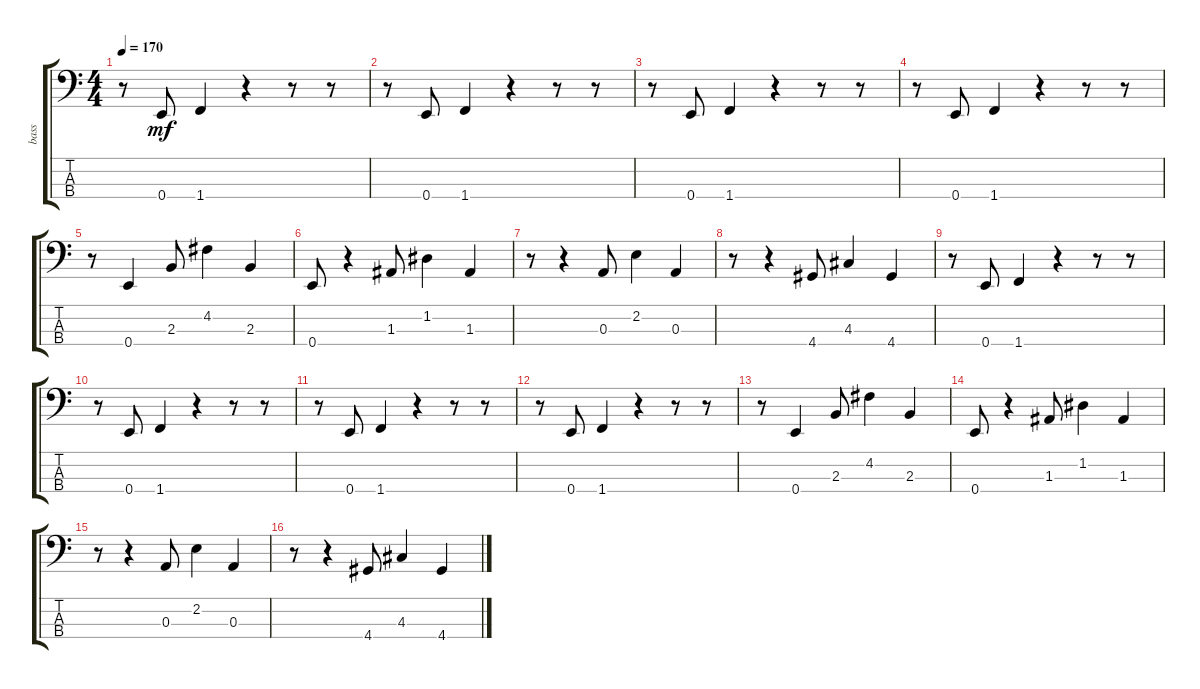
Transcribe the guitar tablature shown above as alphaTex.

\track ("bass                " "bass      ") {instrument electricbasspick}
\staff {score tabs}
\tuning (G2 D2 A1 E1) {hide}
\ts (4 4)
\tempo 170
\clef f4
\ks c
r.8{dy mf} 0.4.8 1.4.4 r.4 r.8 r.8 |
r.8 0.4.8 1.4.4 r.4 r.8 r.8 |
r.8 0.4.8 1.4.4 r.4 r.8 r.8 |
r.8 0.4.8 1.4.4 r.4 r.8 r.8 |
r.8 0.4.4 2.3.8 4.2.4 2.3.4 |
0.4.8 r.4 1.3.8 1.2.4 1.3.4 |
r.8 r.4 0.3.8 2.2.4 0.3.4 |
r.8 r.4 4.4.8 4.3.4 4.4.4 |
r.8 0.4.8 1.4.4 r.4 r.8 r.8 |
r.8 0.4.8 1.4.4 r.4 r.8 r.8 |
r.8 0.4.8 1.4.4 r.4 r.8 r.8 |
r.8 0.4.8 1.4.4 r.4 r.8 r.8 |
r.8 0.4.4 2.3.8 4.2.4 2.3.4 |
0.4.8 r.4 1.3.8 1.2.4 1.3.4 |
r.8 r.4 0.3.8 2.2.4 0.3.4 |
r.8 r.4 4.4.8 4.3.4 4.4.4
